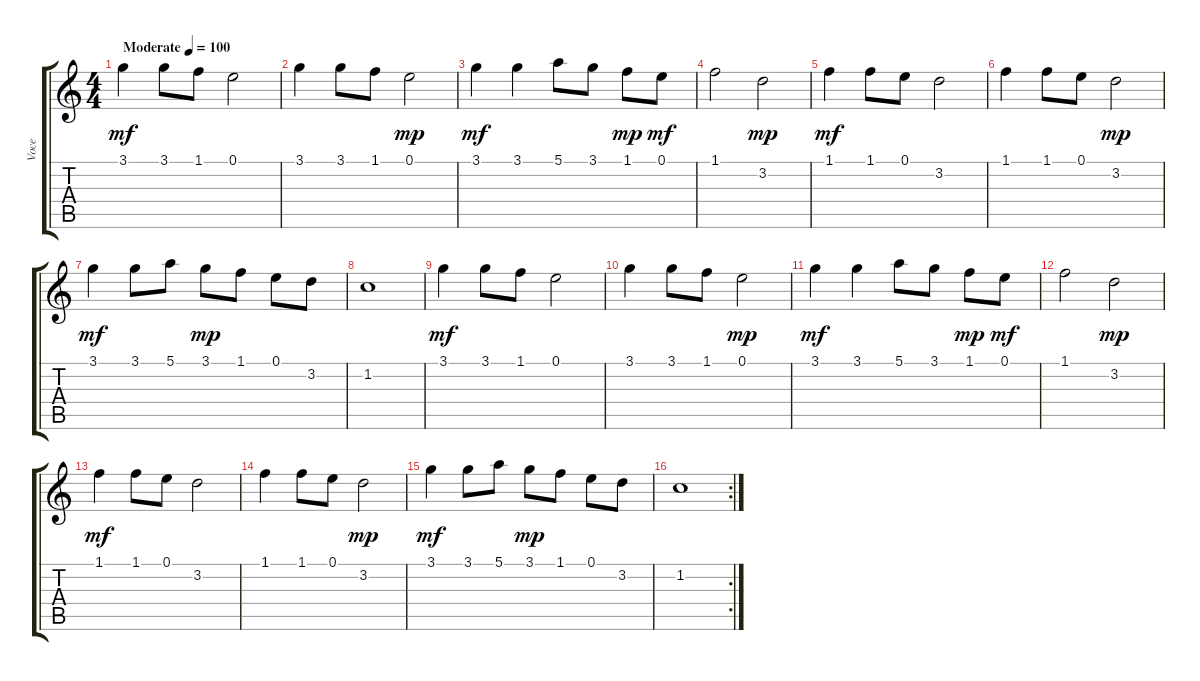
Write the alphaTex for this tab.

\track ("Voce" "Voce") {instrument acousticguitarnylon}
\staff {score tabs}
\tuning (E4 B3 G3 D3 A2 E2) {hide}
\ts (4 4)
\tempo (100 "Moderate")
\clef g2
\ks c
3.1.4{dy mf instrument acousticguitarnylon} 3.1.8 1.1.8 0.1.2 |
3.1.4 3.1.8 1.1.8 0.1.2{dy mp} |
3.1.4{dy mf} 3.1.4 5.1.8 3.1.8 1.1.8{dy mp} 0.1.8{dy mf} |
1.1.2 3.2.2{dy mp} |
1.1.4{dy mf} 1.1.8 0.1.8 3.2.2 |
1.1.4 1.1.8 0.1.8 3.2.2{dy mp} |
3.1.4{dy mf} 3.1.8 5.1.8 3.1.8{dy mp} 1.1.8 0.1.8 3.2.8 |
1.2.1 |
3.1.4{dy mf} 3.1.8 1.1.8 0.1.2 |
3.1.4 3.1.8 1.1.8 0.1.2{dy mp} |
3.1.4{dy mf} 3.1.4 5.1.8 3.1.8 1.1.8{dy mp} 0.1.8{dy mf} |
1.1.2 3.2.2{dy mp} |
1.1.4{dy mf} 1.1.8 0.1.8 3.2.2 |
1.1.4 1.1.8 0.1.8 3.2.2{dy mp} |
3.1.4{dy mf} 3.1.8 5.1.8 3.1.8{dy mp} 1.1.8 0.1.8 3.2.8 |
\rc 2
1.2.1
